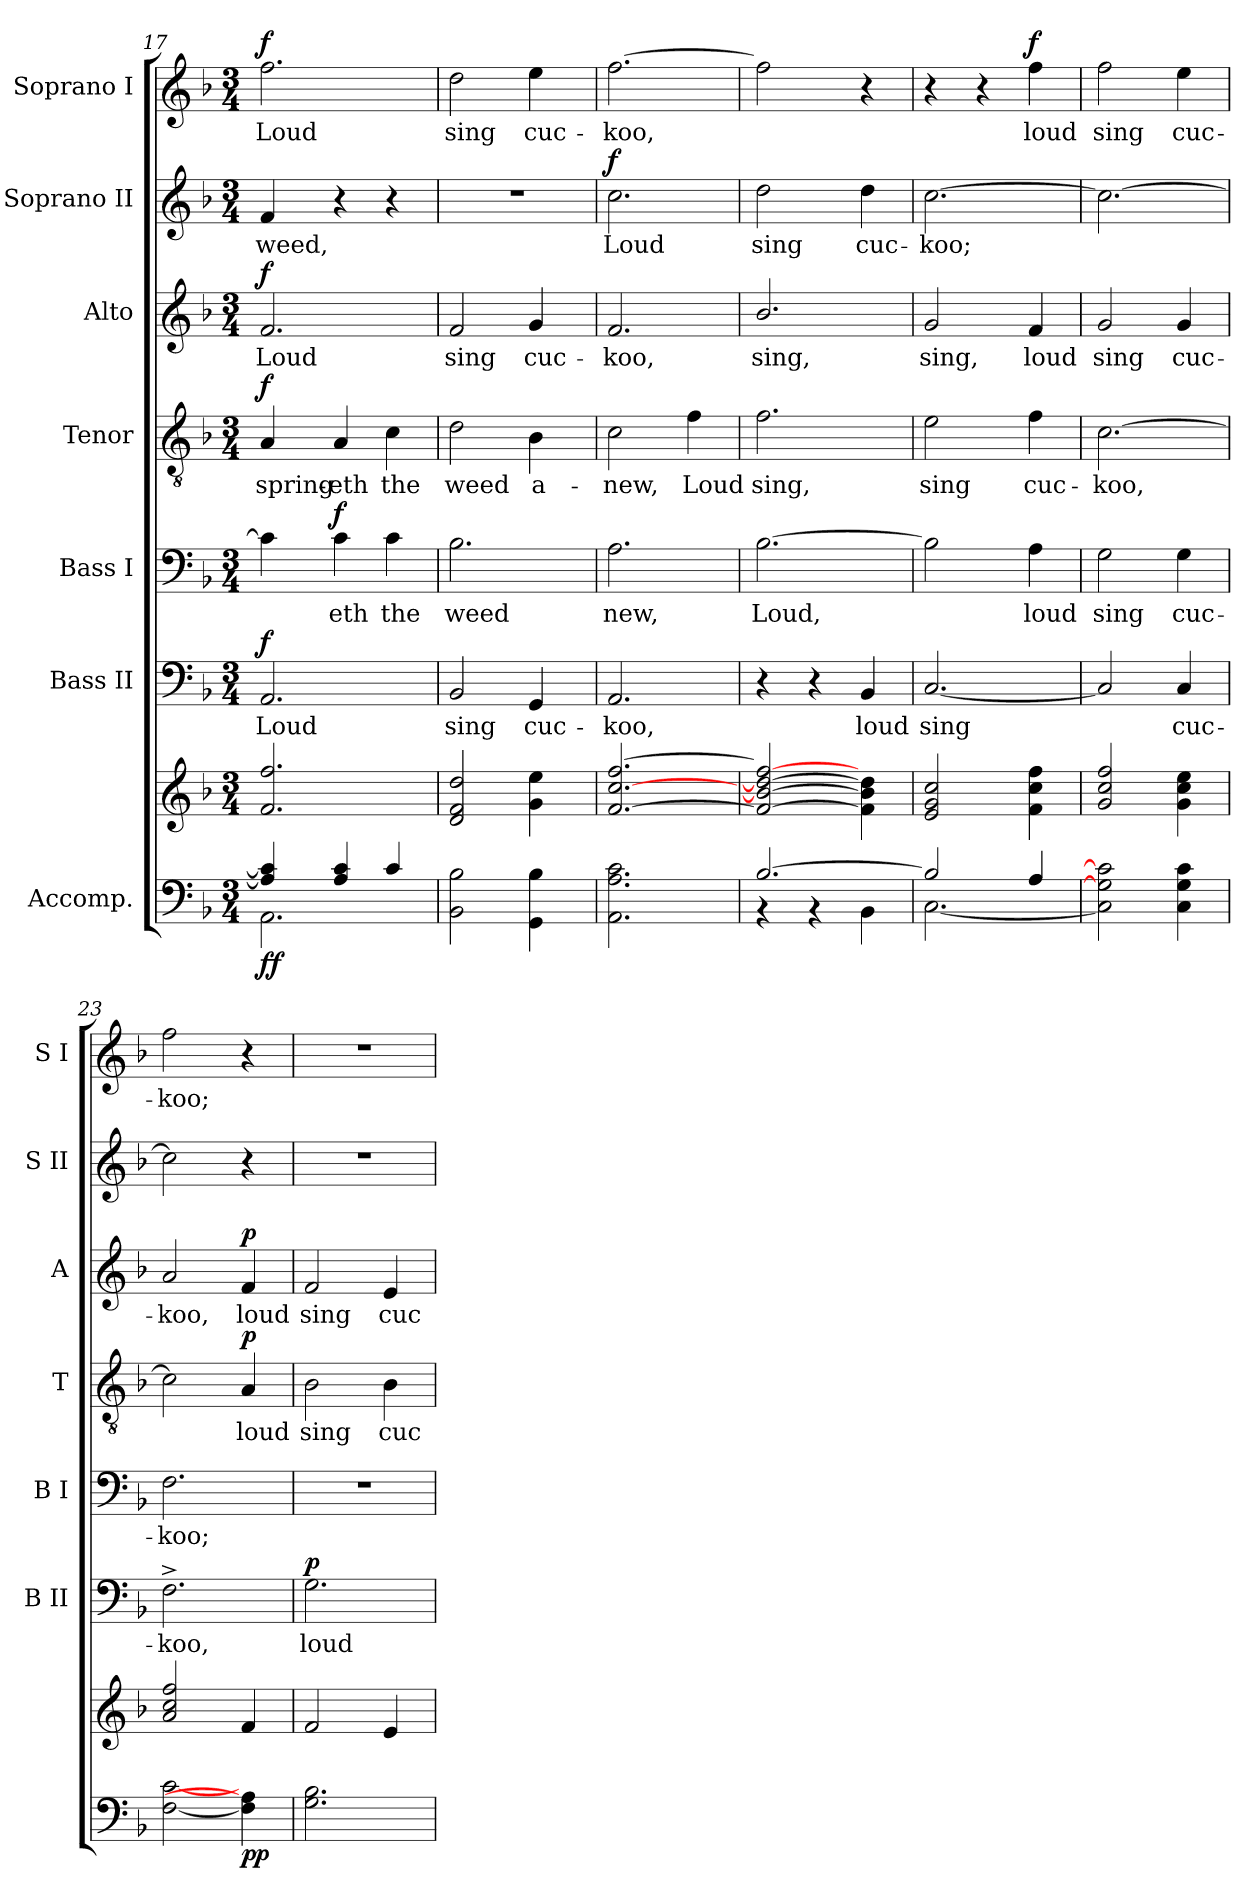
**kern	**kern	**dynam	**kern	**text	**dynam	**kern	**text	**dynam	**kern	**text	**dynam	**kern	**text	**dynam	**kern	**text	**dynam	**kern	**text	**dynam
*part7	*part7	*part7	*part6	*part6	*part6	*part5	*part5	*part5	*part4	*part4	*part4	*part3	*part3	*part3	*part2	*part2	*part2	*part1	*part1	*part1
*staff8	*staff7	*staff7/8	*staff6	*staff6	*staff6	*staff5	*staff5	*staff5	*staff4	*staff4	*staff4	*staff3	*staff3	*staff3	*staff2	*staff2	*staff2	*staff1	*staff1	*staff1
*I"Accomp.	*	*	*I"Bass II	*	*	*I"Bass I	*	*	*I"Tenor	*	*	*I"Alto	*	*	*I"Soprano II	*	*	*I"Soprano I	*	*
*	*	*	*I'B II	*	*	*I'B I	*	*	*I'T	*	*	*I'A	*	*	*I'S II	*	*	*I'S I	*	*
!!LO:LB:g=z
*clefF4	*clefG2	*	*clefF4	*	*	*clefF4	*	*	*clefGv2	*	*	*clefG2	*	*	*clefG2	*	*	*clefG2	*	*
*k[b-]	*k[b-]	*	*k[b-]	*	*	*k[b-]	*	*	*k[b-]	*	*	*k[b-]	*	*	*k[b-]	*	*	*k[b-]	*	*
*F:	*F:	*	*F:	*	*	*F:	*	*	*F:	*	*	*F:	*	*	*F:	*	*	*F:	*	*
*M3/4	*M3/4	*	*M3/4	*	*	*M3/4	*	*	*M3/4	*	*	*M3/4	*	*	*M3/4	*	*	*M3/4	*	*
=17	=17	=17	=17	=17	=17	=17	=17	=17	=17	=17	=17	=17	=17	=17	=17	=17	=17	=17	=17	=17
*^	*^	*	*	*	*	*	*	*	*	*	*	*	*	*	*	*	*	*	*	*
!	!	!	!	!LO:DY:b=2	!	!LO:LY:b	!	!	!	!	!	!LO:LY:b	!	!	!LO:LY:b	!	!	!LO:LY:b	!	!	!LO:LY:b	!
!	!	!	!	!LO:DY:n=1:b	!	!	!LO:DY:b	!	!	!	!	!	!LO:DY:b	!	!	!LO:DY:b	!	!	!	!	!	!LO:DY:b
4A/] 4c/]	2.AA\	2.f 2.ff	2.ryy	f f	2.AA	Loud	f	4c]	.	.	4A	spring-	f	2.f	Loud	f	4f	weed,	.	2.ff	Loud	f
!	!	!	!	!	!	!	!	!	!LO:LY:b	!LO:DY:b	!	!LO:LY:b	!	!	!	!	!	!	!	!	!	!
4A/ 4c/	.	.	.	.	.	.	.	4c	eth	f	4A	-eth	.	.	.	.	4r	.	.	.	.	.
!	!	!	!	!	!	!	!	!	!LO:LY:b	!	!	!LO:LY:b	!	!	!	!	!	!	!	!	!	!
4c/	.	.	.	.	.	.	.	4c	the	.	4c	the	.	.	.	.	4r	.	.	.	.	.
=18	=18	=18	=18	=18	=18	=18	=18	=18	=18	=18	=18	=18	=18	=18	=18	=18	=18	=18	=18	=18	=18	=18
!	!	!	!LO:N:vis=1	!	!	!LO:LY:b	!	!	!LO:LY:b	!	!	!LO:LY:b	!	!	!LO:LY:b	!	!LO:N:vis=1	!	!	!	!LO:LY:b	!
2.ryy	2BB-\ 2B-\	2d 2f 2dd	2.ryy	.	2BB-	sing	.	2.B-	weed	.	2d	weed	.	2f	sing	.	2.r	.	.	2dd	sing	.
!	!	!	!	!	!	!LO:LY:b	!	!	!	!	!	!LO:LY:b	!	!	!LO:LY:b	!	!	!	!	!	!LO:LY:b	!
.	4GG\ 4B-\	4g\ 4ee\	.	.	4GG	cuc-	.	.	.	.	4B-	a-	.	4g	cuc-	.	.	.	.	4ee	cuc-	.
=19	=19	=19	=19	=19	=19	=19	=19	=19	=19	=19	=19	=19	=19	=19	=19	=19	=19	=19	=19	=19	=19	=19
!	!	!	!LO:N:vis=1	!	!	!LO:LY:b	!	!	!LO:LY:b	!	!	!LO:LY:b	!	!	!LO:LY:b	!	!	!LO:LY:b	!LO:DY:b	!	!LO:LY:b	!
2.ryy	2.AA\ 2.A\ 2.c\	[2.f [2.cc [2.ff	2.ryy	.	2.AA	-koo,	.	2.A	new,	.	2c	-new,	.	2.f	-koo,	.	2.cc	Loud	f	[2.ff	-koo,	.
!	!	!	!	!	!	!	!	!	!	!	!	!LO:LY:b	!	!	!	!	!	!	!	!	!	!
.	.	.	.	.	.	.	.	.	.	.	4f	Loud	.	.	.	.	.	.	.	.	.	.
=20	=20	=20	=20	=20	=20	=20	=20	=20	=20	=20	=20	=20	=20	=20	=20	=20	=20	=20	=20	=20	=20	=20
!	!	!	!LO:N:vis=1	!	!	!	!	!	!LO:LY:b	!	!	!LO:LY:b	!	!	!LO:LY:b	!	!	!LO:LY:b	!	!	!	!
[2.B-/	4r	2f_ 2b-_ 2dd_ 2ff_	2.ryy	.	4r	.	.	[2.B-	Loud,	.	2.f	sing,	.	2.b-/	sing,	.	2dd	sing	.	2ff]	.	.
.	4r	.	.	.	4r	.	.	.	.	.	.	.	.	.	.	.	.	.	.	.	.	.
!	!	!	!	!	!	!LO:LY:b	!	!	!	!	!	!	!	!	!	!	!	!LO:LY:b	!	!	!	!
.	4BB-\	4f\] 4b-\] 4dd\]	.	.	4BB-	loud	.	.	.	.	.	.	.	.	.	.	4dd	cuc-	.	4r	.	.
=21	=21	=21	=21	=21	=21	=21	=21	=21	=21	=21	=21	=21	=21	=21	=21	=21	=21	=21	=21	=21	=21	=21
!	!	!	!LO:N:vis=1	!	!	!LO:LY:b	!	!	!	!	!	!LO:LY:b	!	!	!LO:LY:b	!	!	!LO:LY:b	!	!	!	!
2B-/]	[2.C\	2e 2g 2cc	2.ryy	.	[2.C	sing	.	2B-]	.	.	2e	sing	.	2g	sing,	.	[2.cc	-koo;	.	4r	.	.
.	.	.	.	.	.	.	.	.	.	.	.	.	.	.	.	.	.	.	.	4r	.	.
!	!	!	!	!	!	!	!	!	!LO:LY:b	!	!	!LO:LY:b	!	!	!LO:LY:b	!	!	!	!	!	!LO:LY:b	!LO:DY:b
4A/	.	4f\ 4cc\ 4ff\	.	.	.	.	.	4A	loud	.	4f	cuc-	.	4f	loud	.	.	.	.	4ff	loud	f
=22	=22	=22	=22	=22	=22	=22	=22	=22	=22	=22	=22	=22	=22	=22	=22	=22	=22	=22	=22	=22	=22	=22
!	!	!	!LO:N:vis=1	!	!	!	!	!	!LO:LY:b	!	!	!LO:LY:b	!	!	!LO:LY:b	!	!	!	!	!	!LO:LY:b	!
2.ryy	2C\] 2G\] 2c\]	2g 2cc 2ff	2.ryy	.	2C]	.	.	2G	sing	.	[2.c	-koo,	.	2g	sing	.	2.cc_	.	.	2ff	sing	.
!	!	!	!	!	!	!LO:LY:b	!	!	!LO:LY:b	!	!	!	!	!	!LO:LY:b	!	!	!	!	!	!LO:LY:b	!
.	4C\ 4G\ 4c\	4g\ 4cc\ 4ee\	.	.	4C	cuc-	.	4G	cuc-	.	.	.	.	4g	cuc-	.	.	.	.	4ee	cuc-	.
=23	=23	=23	=23	=23	=23	=23	=23	=23	=23	=23	=23	=23	=23	=23	=23	=23	=23	=23	=23	=23	=23	=23
!	!	!	!LO:N:vis=1	!	!	!LO:LY:b	!	!	!LO:LY:b	!	!	!	!	!	!LO:LY:b	!	!	!	!	!	!LO:LY:b	!
2.ryy	[2F\ [2c\	2a 2cc 2ff	2.ryy	.	2.F^	-koo,	.	2.F	-koo;	.	2c]	.	.	2a	-koo,	.	2cc]	.	.	2ff	-koo;	.
!	!	!	!	!LO:DY:b=2	!	!	!	!	!	!	!	!LO:LY:b	!	!	!LO:LY:b	!	!	!	!	!	!	!
!	!	!	!	!LO:DY:n=1:b	!	!	!	!	!	!	!	!	!LO:DY:b	!	!	!LO:DY:b	!	!	!	!	!	!
.	4F\] 4A\]	4f	.	p p	.	.	.	.	.	.	4A	loud	p	4f	loud	p	4r	.	.	4r	.	.
=24	=24	=24	=24	=24	=24	=24	=24	=24	=24	=24	=24	=24	=24	=24	=24	=24	=24	=24	=24	=24	=24	=24
!	!	!	!LO:N:vis=1	!	!	!LO:LY:b	!LO:DY:b	!LO:N:vis=1	!	!	!	!LO:LY:b	!	!	!LO:LY:b	!	!LO:N:vis=1	!	!	!LO:N:vis=1	!	!
2.ryy	2.G\ 2.B-\	2f	2.ryy	.	2.G	loud	p	2.r	.	.	2B-	sing	.	2f	sing	.	2.r	.	.	2.r	.	.
!	!	!	!	!	!	!	!	!	!	!	!	!LO:LY:b	!	!	!LO:LY:b	!	!	!	!	!	!	!
.	.	4e	.	.	.	.	.	.	.	.	4B-	cuc-	.	4e	cuc-	.	.	.	.	.	.	.
*v	*v	*	*	*	*	*	*	*	*	*	*	*	*	*	*	*	*	*	*	*	*	*
*	*v	*v	*	*	*	*	*	*	*	*	*	*	*	*	*	*	*	*	*	*	*
=	=	=	=	=	=	=	=	=	=	=	=	=	=	=	=	=	=	=	=	=
*-	*-	*-	*-	*-	*-	*-	*-	*-	*-	*-	*-	*-	*-	*-	*-	*-	*-	*-	*-	*-
